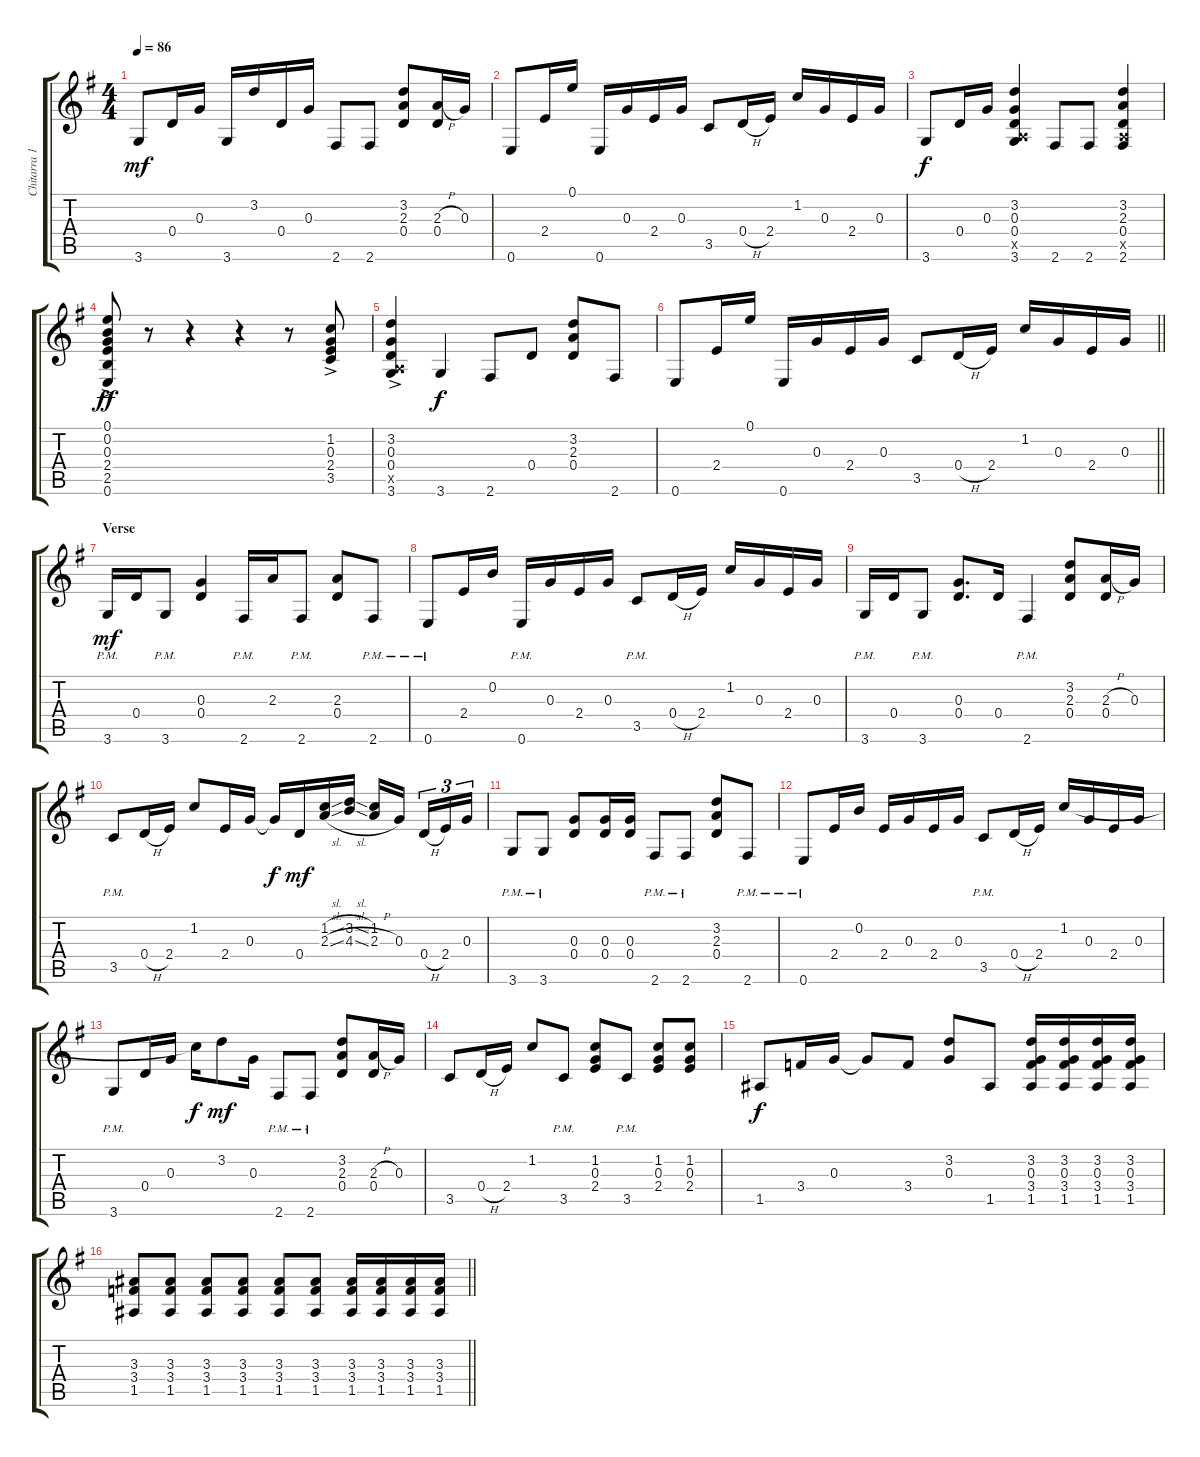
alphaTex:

\track ("Chitarra 1" "Chitarra 1") {instrument overdrivenguitar}
\staff {score tabs}
\tuning (E4 B3 G3 D3 A2 E2) {hide}
\ts (4 4)
\tempo 86
\clef g2
\ks g
3.6.8{dy mf} 0.4.16 0.3.16 3.6.16 3.2.16 0.4.16 0.3.16 2.6.8 2.6.8 (3.2 2.3 0.4).8 (2.3{h} 0.4).16 0.3.16 |
0.6.8 2.4.16 0.1.16 0.6.16 0.3.16 2.4.16 0.3.16 3.5.8 0.4{h}.16 2.4.16 1.2.16 0.3.16 2.4.16 0.3.16 |
3.6.8{dy f} 0.4.16 0.3.16 (3.2 0.3 0.4 0.5{x} 3.6).4 2.6.8 2.6.8 (3.2 2.3 0.4 0.5{x} 2.6).4 |
(0.1{ac} 0.2{ac} 0.3{ac} 2.4{ac} 2.5{ac} 0.6{ac}).8{dy ff} r.8 r.4 r.4 r.8 (1.2{ac} 0.3{ac} 2.4{ac} 3.5{ac}).8 |
(3.2{ac} 0.3{ac} 0.4{ac} 0.5{ac x} 3.6{ac}).4 3.6.4{dy f} 2.6.8 0.4.8 (3.2 2.3 0.4).8 2.6.8 |
\barLineRight lightlight
0.6.8 2.4.16 0.1.16 0.6.16 0.3.16 2.4.16 0.3.16 3.5.8 0.4{h}.16 2.4.16 1.2.16 0.3.16 2.4.16 0.3.16 |
\section ("" "Verse")
3.6{pm}.16{dy mf} 0.4.16 3.6{pm}.8 (0.3 0.4).4 2.6{pm}.16 2.3.16 2.6{pm}.8 (2.3 0.4).8 2.6{pm}.8 |
0.6{pm}.8 2.4.16 0.2.16 0.6{pm}.16 0.3.16 2.4.16 0.3.16 3.5{pm}.8 0.4{h}.16 2.4.16 1.2.16 0.3.16 2.4.16 0.3.16 |
3.6{pm}.16 0.4.16 3.6{pm}.8 (0.3 0.4).8{d} 0.4.16 2.6{pm}.4 (3.2 2.3 0.4).8 (2.3{h} 0.4).16 0.3.16 |
3.5{pm}.8 0.4{h}.16 2.4.16 1.2.8 2.4.16 0.3.16 0.3{t}.16{dy f} 0.4.16{dy mf} (1.2{sl} 2.3{sl}).16 (3.2{sl} 4.3{sl}).16 (1.2 2.3{h}).16 0.3.16{beam splitsecondary} 0.4{h}.16{tu (3 2)} 2.4.16{tu (3 2)} 0.3.16{tu (3 2)} |
3.6{pm}.8 3.6{pm}.8 (0.3 0.4).8 (0.3 0.4).16 (0.3 0.4).16 2.6{pm}.8 2.6{pm}.8 (3.2 2.3 0.4).8 2.6{pm}.8 |
0.6{pm}.8 2.4.16 0.2.16 2.4.16 0.3.16 2.4.16 0.3.16 3.5{pm}.8 0.4{h}.16 2.4.16 1.2.16 0.3.16 2.4.16 0.3.16 |
3.6{pm}.8 0.4.16 0.3.16 1.2{t}.16{dy f} 3.2.8{dy mf} 0.3.16 2.6{pm}.8 2.6{pm}.8 (3.2 2.3 0.4).8 (2.3{h} 0.4).16 0.3.16 |
3.5.8 0.4{h}.16 2.4.16 1.2.8 3.5{pm}.8 (1.2 0.3 2.4).8 3.5{pm}.8 (1.2 0.3 2.4).8 (1.2 0.3 2.4).8 |
1.5.8{dy f} 3.4.16 0.3.16 0.3{t}.8 3.4.8 (3.2 0.3).8 1.5.8 (3.2 0.3 3.4 1.5).16 (3.2 0.3 3.4 1.5).16 (3.2 0.3 3.4 1.5).16 (3.2 0.3 3.4 1.5).16 |
\barLineRight lightlight
(3.3 3.4 1.5).8 (3.3 3.4 1.5).8 (3.3 3.4 1.5).8 (3.3 3.4 1.5).8 (3.3 3.4 1.5).8 (3.3 3.4 1.5).8 (3.3 3.4 1.5).16 (3.3 3.4 1.5).16 (3.3 3.4 1.5).16 (3.3 3.4 1.5).16
